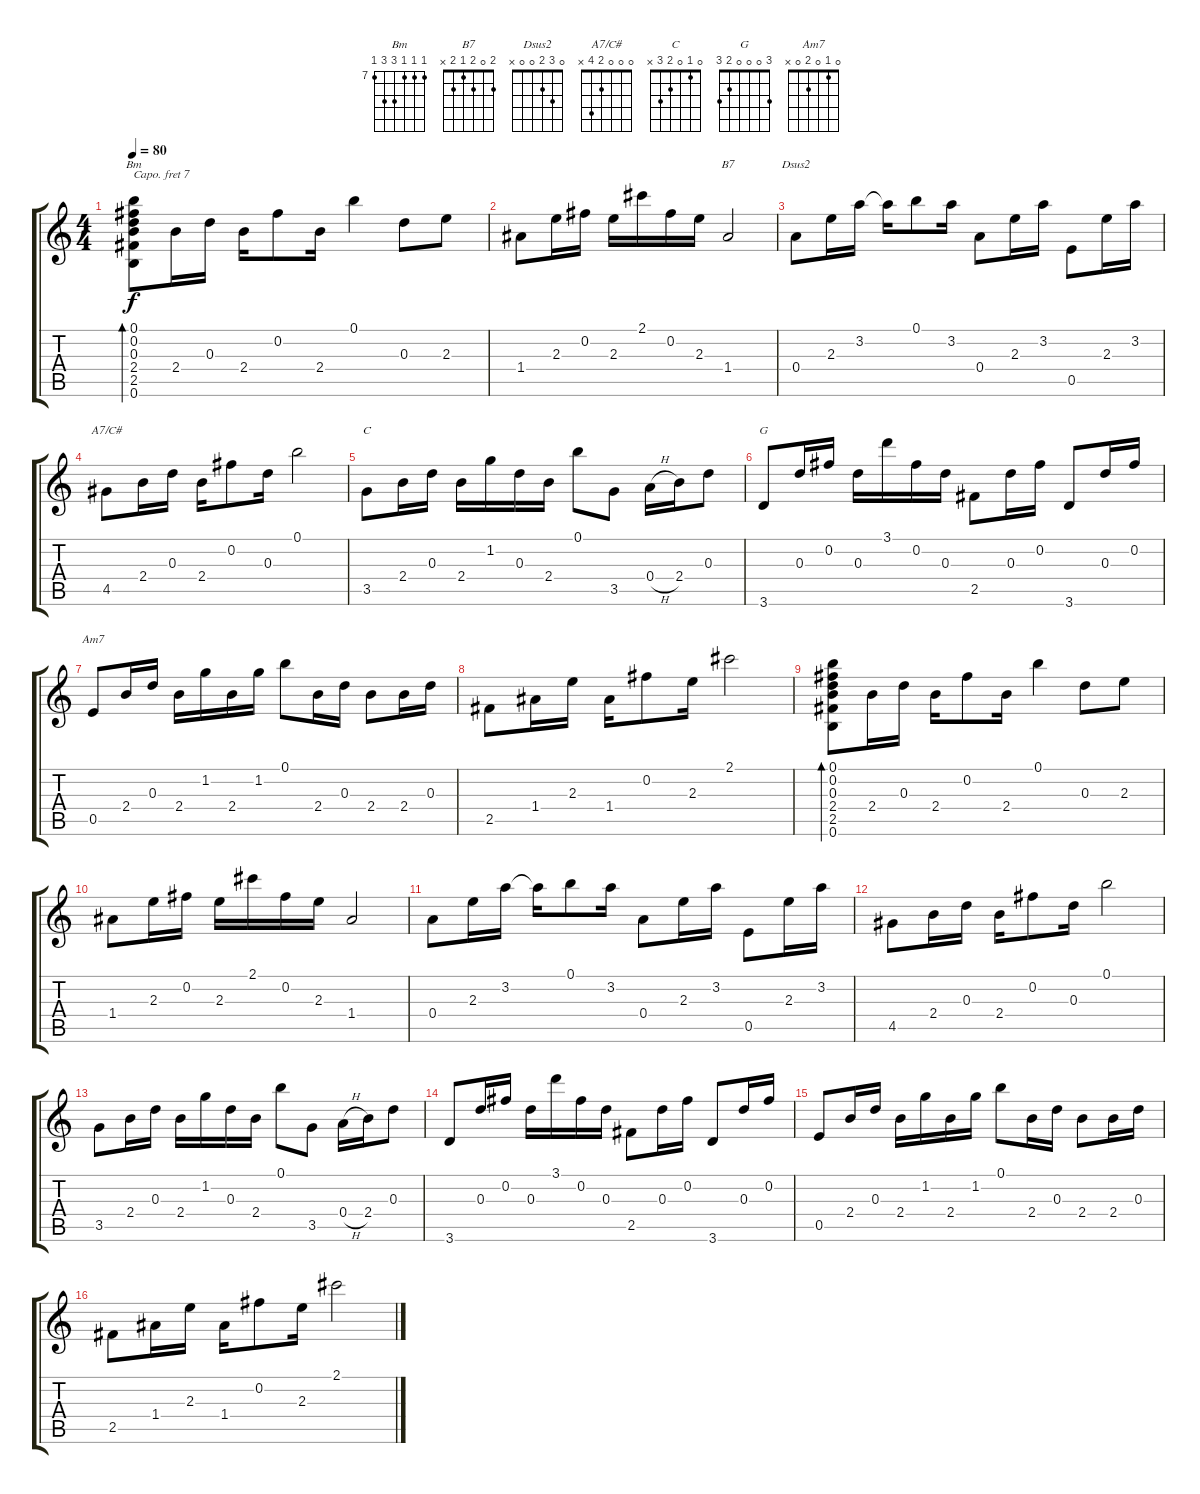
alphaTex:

\track "" {instrument acousticguitarsteel}
\staff {score tabs}
\capo 7
\tuning (E4 B3 G3 D3 A2 E2) {hide}
\chord ("Bm" 7 7 7 9 9 7) {firstfret 7}
\chord ("B7" 2 0 2 1 2 x)
\chord ("Dsus2" 0 3 2 0 0 x)
\chord ("A7/C#" 0 0 0 2 4 x)
\chord ("C" 0 1 0 2 3 x)
\chord ("G" 3 0 0 0 2 3)
\chord ("Am7" 0 1 0 2 0 x)
\ts (4 4)
\tempo 80
\clef g2
\ks c
(0.1 0.2 0.3 2.4 2.5 0.6).8{bd 120 ch "Bm" dy f} 2.4.16 0.3.16 2.4.16 0.2.8 2.4.16 0.1.4 0.3.8 2.3.8 |
1.4.8 2.3.16 0.2.16 2.3.16 2.1.16 0.2.16 2.3.16 1.4.2{ch "B7"} |
0.4.8{ch "Dsus2"} 2.3.16 3.2.16 3.2{t}.16 0.1.8 3.2.16 0.4.8 2.3.16 3.2.16 0.5.8 2.3.16 3.2.16 |
4.5.8{ch "A7/C#"} 2.4.16 0.3.16 2.4.16 0.2.8 0.3.16 0.1.2 |
3.5.8{ch "C"} 2.4.16 0.3.16 2.4.16 1.2.16 0.3.16 2.4.16 0.1.8 3.5.8 0.4{h}.16 2.4.16 0.3.8 |
3.6.8{ch "G"} 0.3.16 0.2.16 0.3.16 3.1.16 0.2.16 0.3.16 2.5.8 0.3.16 0.2.16 3.6.8 0.3.16 0.2.16 |
0.5.8{ch "Am7"} 2.4.16 0.3.16 2.4.16 1.2.16 2.4.16 1.2.16 0.1.8 2.4.16 0.3.16 2.4.8 2.4.16 0.3.16 |
2.5.8 1.4.16 2.3.16 1.4.16 0.2.8 2.3.16 2.1.2 |
(0.1 0.2 0.3 2.4 2.5 0.6).8{bd 120} 2.4.16 0.3.16 2.4.16 0.2.8 2.4.16 0.1.4 0.3.8 2.3.8 |
1.4.8 2.3.16 0.2.16 2.3.16 2.1.16 0.2.16 2.3.16 1.4.2 |
0.4.8 2.3.16 3.2.16 3.2{t}.16 0.1.8 3.2.16 0.4.8 2.3.16 3.2.16 0.5.8 2.3.16 3.2.16 |
4.5.8 2.4.16 0.3.16 2.4.16 0.2.8 0.3.16 0.1.2 |
3.5.8 2.4.16 0.3.16 2.4.16 1.2.16 0.3.16 2.4.16 0.1.8 3.5.8 0.4{h}.16 2.4.16 0.3.8 |
3.6.8 0.3.16 0.2.16 0.3.16 3.1.16 0.2.16 0.3.16 2.5.8 0.3.16 0.2.16 3.6.8 0.3.16 0.2.16 |
0.5.8 2.4.16 0.3.16 2.4.16 1.2.16 2.4.16 1.2.16 0.1.8 2.4.16 0.3.16 2.4.8 2.4.16 0.3.16 |
2.5.8 1.4.16 2.3.16 1.4.16 0.2.8 2.3.16 2.1.2
